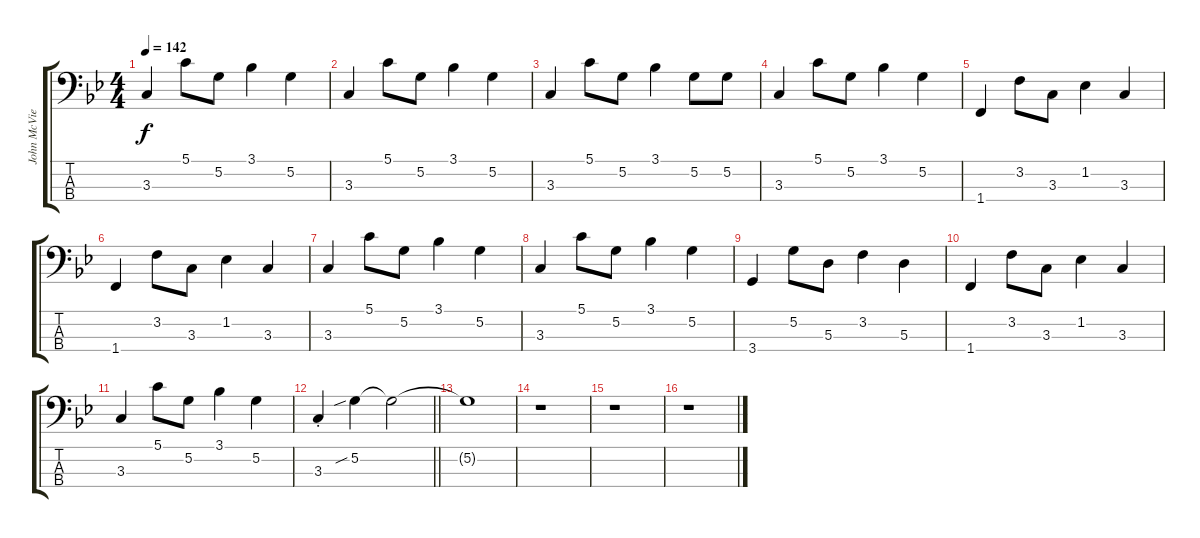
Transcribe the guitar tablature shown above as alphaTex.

\track ("John McVie - Bass" "John McVie") {instrument electricbassfinger}
\staff {score tabs}
\tuning (G2 D2 A1 E1) {hide}
\ts (4 4)
\tempo 142
\clef f4
\ks bb
3.3.4{dy f} 5.1.8 5.2.8 3.1.4 5.2.4 |
3.3.4 5.1.8 5.2.8 3.1.4 5.2.4 |
3.3.4 5.1.8 5.2.8 3.1.4 5.2.8 5.2.8 |
3.3.4 5.1.8 5.2.8 3.1.4 5.2.4 |
1.4.4 3.2.8 3.3.8 1.2.4 3.3.4 |
1.4.4 3.2.8 3.3.8 1.2.4 3.3.4 |
3.3.4 5.1.8 5.2.8 3.1.4 5.2.4 |
3.3.4 5.1.8 5.2.8 3.1.4 5.2.4 |
3.4.4 5.2.8 5.3.8 3.2.4 5.3.4 |
1.4.4 3.2.8 3.3.8 1.2.4 3.3.4 |
3.3.4 5.1.8 5.2.8 3.1.4 5.2.4 |
\barLineRight lightlight
3.3{st}.4 5.2{sib}.4 5.2{t}.2 |
5.2{t}.1 |
r.1 |
r.1 |
r.1
